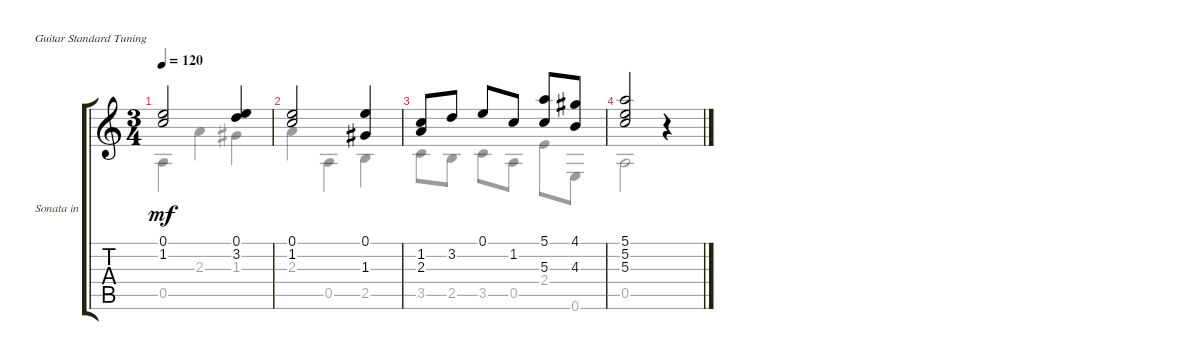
\bracketExtendMode groupsimilarinstruments
\firstSystemTrackNameOrientation horizontal
\otherSystemsTrackNameOrientation horizontal
\track ("Sonata in Am - 2. Spirituoso" "Sonata in ") {instrument acousticguitarnylon}
\staff {score tabs}
\tuning (E4 B3 G3 D3 A2 E2)
\voice
\ts (3 4)
\tempo 120
\clef g2
\ks aminor
(0.1 1.2).2{dy mf} (0.1 3.2).4 |
(0.1 1.2).2 (0.1 1.3).4 |
(1.2 2.3).8 3.2.8 0.1.8 1.2.8 (5.1 5.3).8 (4.1 4.3).8 |
(5.1 5.2 5.3).2 r.4
\voice
\clef g2
\ottava regular
\simile none
\ks aminor
0.5.4{dy mf} 2.3.4 1.3.4 |
2.3.4 0.5.4 2.5.4 |
3.5.8 2.5.8 3.5.8 0.5.8 2.4.8 0.6.8 |
0.5.2 r.4
